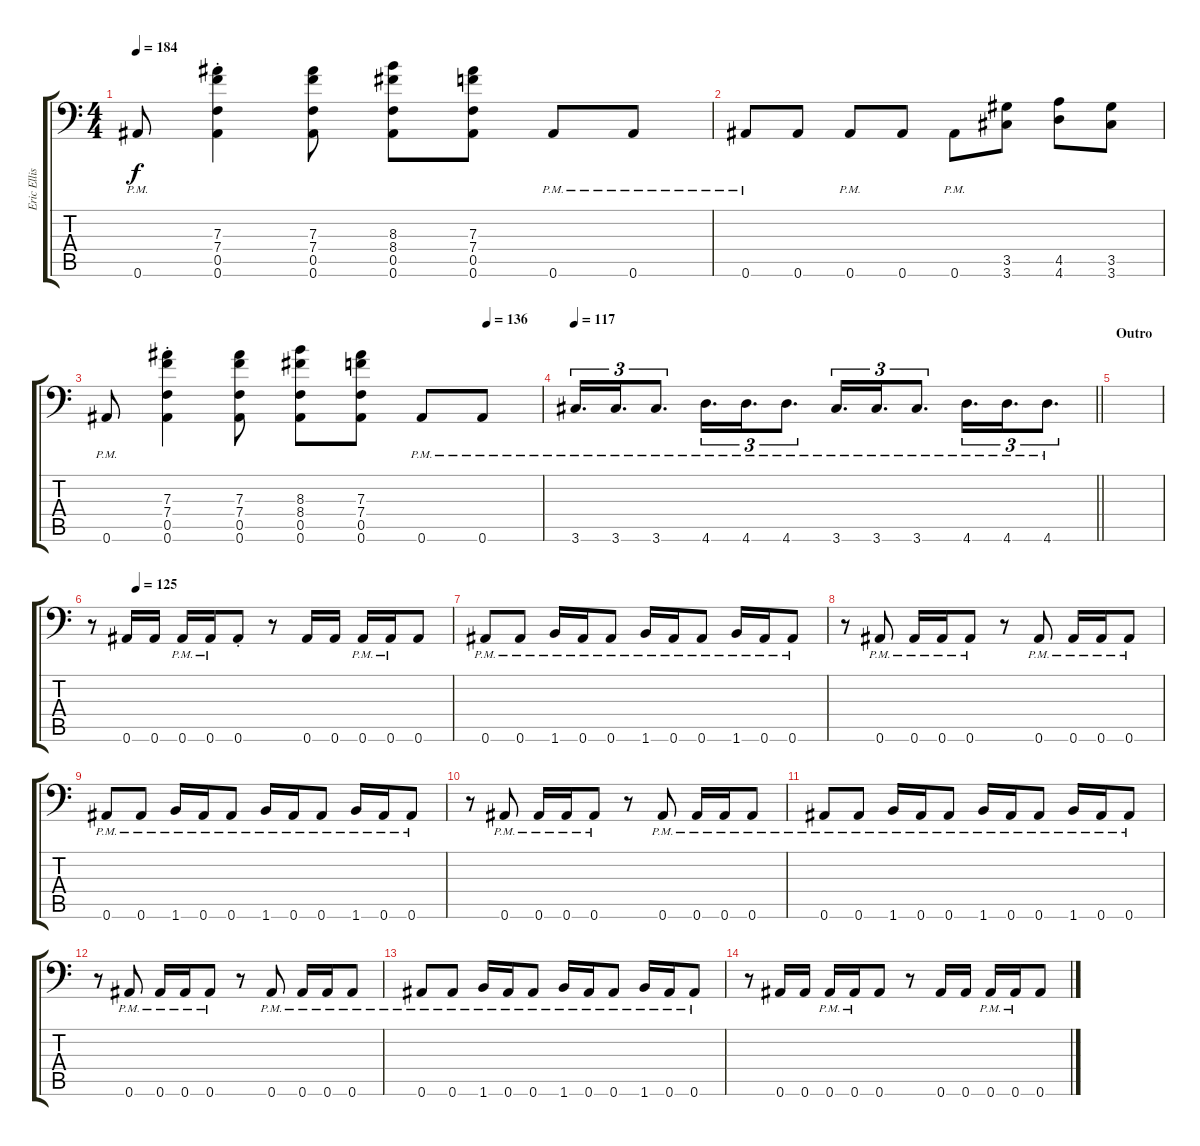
\track ("Eric Ellis" "Eric Ellis") {instrument distortionguitar}
\staff {score tabs}
\tuning (C4 G3 Eb3 Bb2 F2 Bb1) {hide}
\ts (4 4)
\tempo 184
\clef f4
\ks c
0.6{pm}.8{dy f} (7.3{st} 7.4{st} 0.5{st} 0.6{st}).4 (7.3 7.4 0.5 0.6).8 (8.3 8.4 0.5 0.6).8 (7.3 7.4 0.5 0.6).8 0.6{pm}.8 0.6{pm}.8 |
0.6{pm}.8 0.6.8 0.6{pm}.8 0.6.8 0.6{pm}.8 (3.5 3.6).8 (4.5 4.6).8 (3.5 3.6).8 |
\tempo (136 0.875)
0.6{pm}.8 (7.3{st} 7.4{st} 0.5{st} 0.6{st}).4 (7.3 7.4 0.5 0.6).8 (8.3 8.4 0.5 0.6).8 (7.3 7.4 0.5 0.6).8 0.6{pm}.8 0.6{pm}.8 |
\tempo 117
\barLineRight lightlight
3.6{pm}.16{d tu (3 2)} 3.6{pm}.16{d tu (3 2)} 3.6{pm}.8{d tu (3 2)} 4.6{pm}.16{d tu (3 2)} 4.6{pm}.16{d tu (3 2)} 4.6{pm}.8{d tu (3 2)} 3.6{pm}.16{d tu (3 2)} 3.6{pm}.16{d tu (3 2)} 3.6{pm}.8{d tu (3 2)} 4.6{pm}.16{d tu (3 2)} 4.6{pm}.16{d tu (3 2)} 4.6{pm}.8{d tu (3 2)} |
\section ("" "Outro")
|
\tempo (125 0.125)
r.8 0.6.16 0.6.16 0.6{pm}.16 0.6{pm}.16 0.6{st}.8 r.8 0.6.16 0.6.16 0.6{pm}.16 0.6{pm}.16 0.6.8 |
0.6{pm}.8 0.6{pm}.8 1.6{pm}.16 0.6{pm}.16 0.6{pm}.8 1.6{pm}.16 0.6{pm}.16 0.6{pm}.8 1.6{pm}.16 0.6{pm}.16 0.6{pm}.8 |
r.8 0.6{pm}.8 0.6{pm}.16 0.6{pm}.16 0.6{pm}.8 r.8 0.6{pm}.8 0.6{pm}.16 0.6{pm}.16 0.6{pm}.8 |
0.6{pm}.8 0.6{pm}.8 1.6{pm}.16 0.6{pm}.16 0.6{pm}.8 1.6{pm}.16 0.6{pm}.16 0.6{pm}.8 1.6{pm}.16 0.6{pm}.16 0.6{pm}.8 |
r.8 0.6{pm}.8 0.6{pm}.16 0.6{pm}.16 0.6{pm}.8 r.8 0.6{pm}.8 0.6{pm}.16 0.6{pm}.16 0.6{pm}.8 |
0.6{pm}.8 0.6{pm}.8 1.6{pm}.16 0.6{pm}.16 0.6{pm}.8 1.6{pm}.16 0.6{pm}.16 0.6{pm}.8 1.6{pm}.16 0.6{pm}.16 0.6{pm}.8 |
r.8 0.6{pm}.8 0.6{pm}.16 0.6{pm}.16 0.6{pm}.8 r.8 0.6{pm}.8 0.6{pm}.16 0.6{pm}.16 0.6{pm}.8 |
0.6{pm}.8 0.6{pm}.8 1.6{pm}.16 0.6{pm}.16 0.6{pm}.8 1.6{pm}.16 0.6{pm}.16 0.6{pm}.8 1.6{pm}.16 0.6{pm}.16 0.6{pm}.8 |
r.8 0.6.16 0.6.16 0.6{pm}.16 0.6{pm}.16 0.6.8 r.8 0.6.16 0.6.16 0.6{pm}.16 0.6{pm}.16 0.6.8
